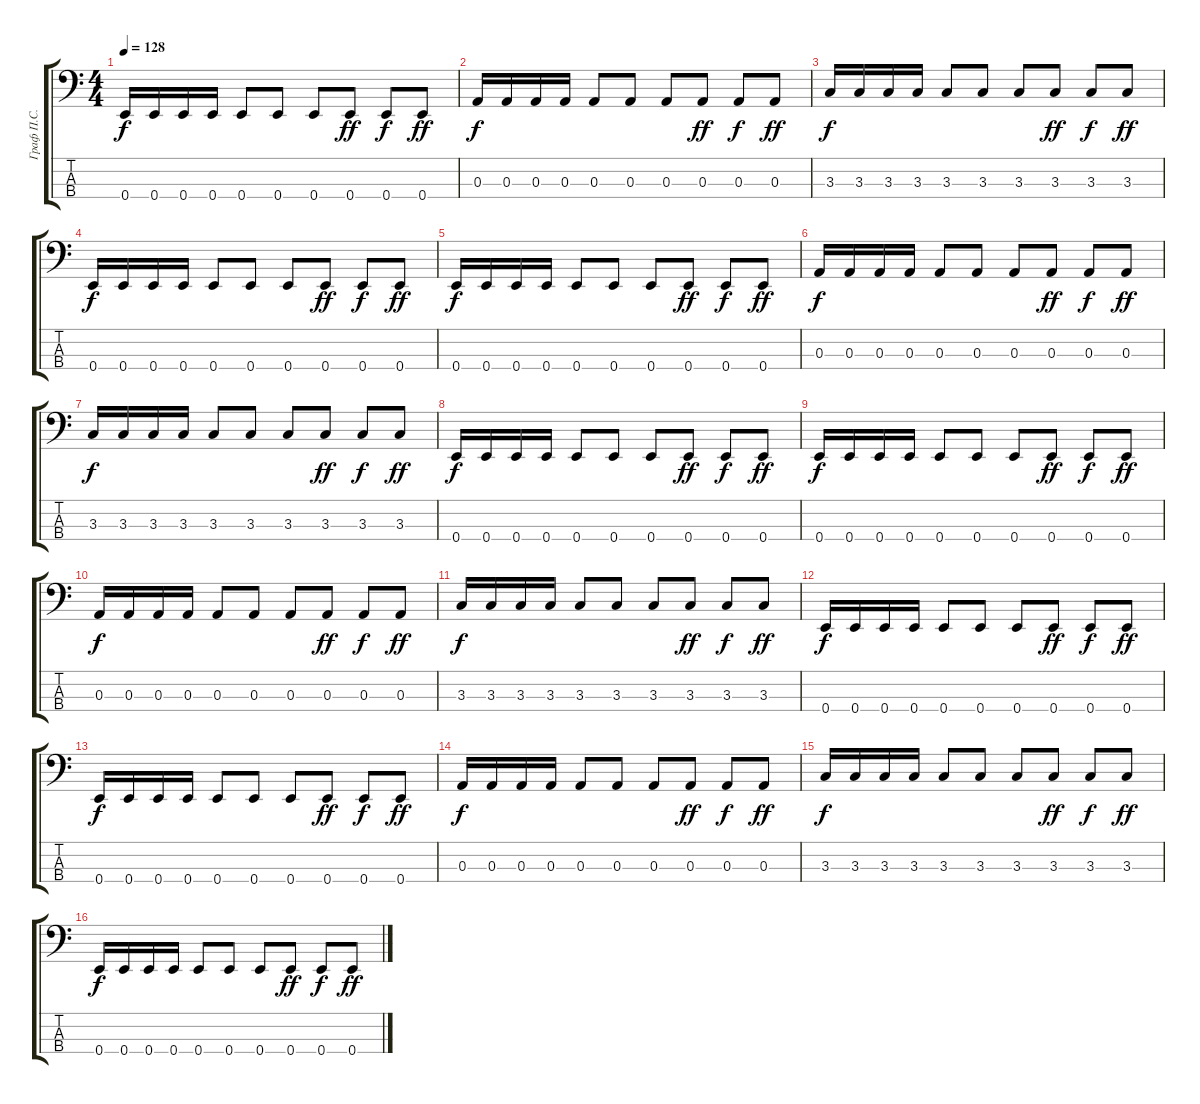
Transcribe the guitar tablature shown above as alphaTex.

\track ("Граф П.С. Самойлов" "Граф П.С. ") {instrument electricbassfinger}
\staff {score tabs}
\tuning (G2 D2 A1 E1) {hide}
\ts (4 4)
\tempo 128
\clef f4
\ks c
0.4.16{dy f instrument electricbassfinger} 0.4.16 0.4.16 0.4.16 0.4.8 0.4.8 0.4.8 0.4.8{dy ff} 0.4.8{dy f} 0.4.8{dy ff} |
0.3.16{dy f} 0.3.16 0.3.16 0.3.16 0.3.8 0.3.8 0.3.8 0.3.8{dy ff} 0.3.8{dy f} 0.3.8{dy ff} |
3.3.16{dy f} 3.3.16 3.3.16 3.3.16 3.3.8 3.3.8 3.3.8 3.3.8{dy ff} 3.3.8{dy f} 3.3.8{dy ff} |
0.4.16{dy f} 0.4.16 0.4.16 0.4.16 0.4.8 0.4.8 0.4.8 0.4.8{dy ff} 0.4.8{dy f} 0.4.8{dy ff} |
0.4.16{dy f} 0.4.16 0.4.16 0.4.16 0.4.8 0.4.8 0.4.8 0.4.8{dy ff} 0.4.8{dy f} 0.4.8{dy ff} |
0.3.16{dy f} 0.3.16 0.3.16 0.3.16 0.3.8 0.3.8 0.3.8 0.3.8{dy ff} 0.3.8{dy f} 0.3.8{dy ff} |
3.3.16{dy f} 3.3.16 3.3.16 3.3.16 3.3.8 3.3.8 3.3.8 3.3.8{dy ff} 3.3.8{dy f} 3.3.8{dy ff} |
0.4.16{dy f} 0.4.16 0.4.16 0.4.16 0.4.8 0.4.8 0.4.8 0.4.8{dy ff} 0.4.8{dy f} 0.4.8{dy ff} |
0.4.16{dy f} 0.4.16 0.4.16 0.4.16 0.4.8 0.4.8 0.4.8 0.4.8{dy ff} 0.4.8{dy f} 0.4.8{dy ff} |
0.3.16{dy f} 0.3.16 0.3.16 0.3.16 0.3.8 0.3.8 0.3.8 0.3.8{dy ff} 0.3.8{dy f} 0.3.8{dy ff} |
3.3.16{dy f} 3.3.16 3.3.16 3.3.16 3.3.8 3.3.8 3.3.8 3.3.8{dy ff} 3.3.8{dy f} 3.3.8{dy ff} |
0.4.16{dy f} 0.4.16 0.4.16 0.4.16 0.4.8 0.4.8 0.4.8 0.4.8{dy ff} 0.4.8{dy f} 0.4.8{dy ff} |
0.4.16{dy f} 0.4.16 0.4.16 0.4.16 0.4.8 0.4.8 0.4.8 0.4.8{dy ff} 0.4.8{dy f} 0.4.8{dy ff} |
0.3.16{dy f} 0.3.16 0.3.16 0.3.16 0.3.8 0.3.8 0.3.8 0.3.8{dy ff} 0.3.8{dy f} 0.3.8{dy ff} |
3.3.16{dy f} 3.3.16 3.3.16 3.3.16 3.3.8 3.3.8 3.3.8 3.3.8{dy ff} 3.3.8{dy f} 3.3.8{dy ff} |
0.4.16{dy f} 0.4.16 0.4.16 0.4.16 0.4.8 0.4.8 0.4.8 0.4.8{dy ff} 0.4.8{dy f} 0.4.8{dy ff}
